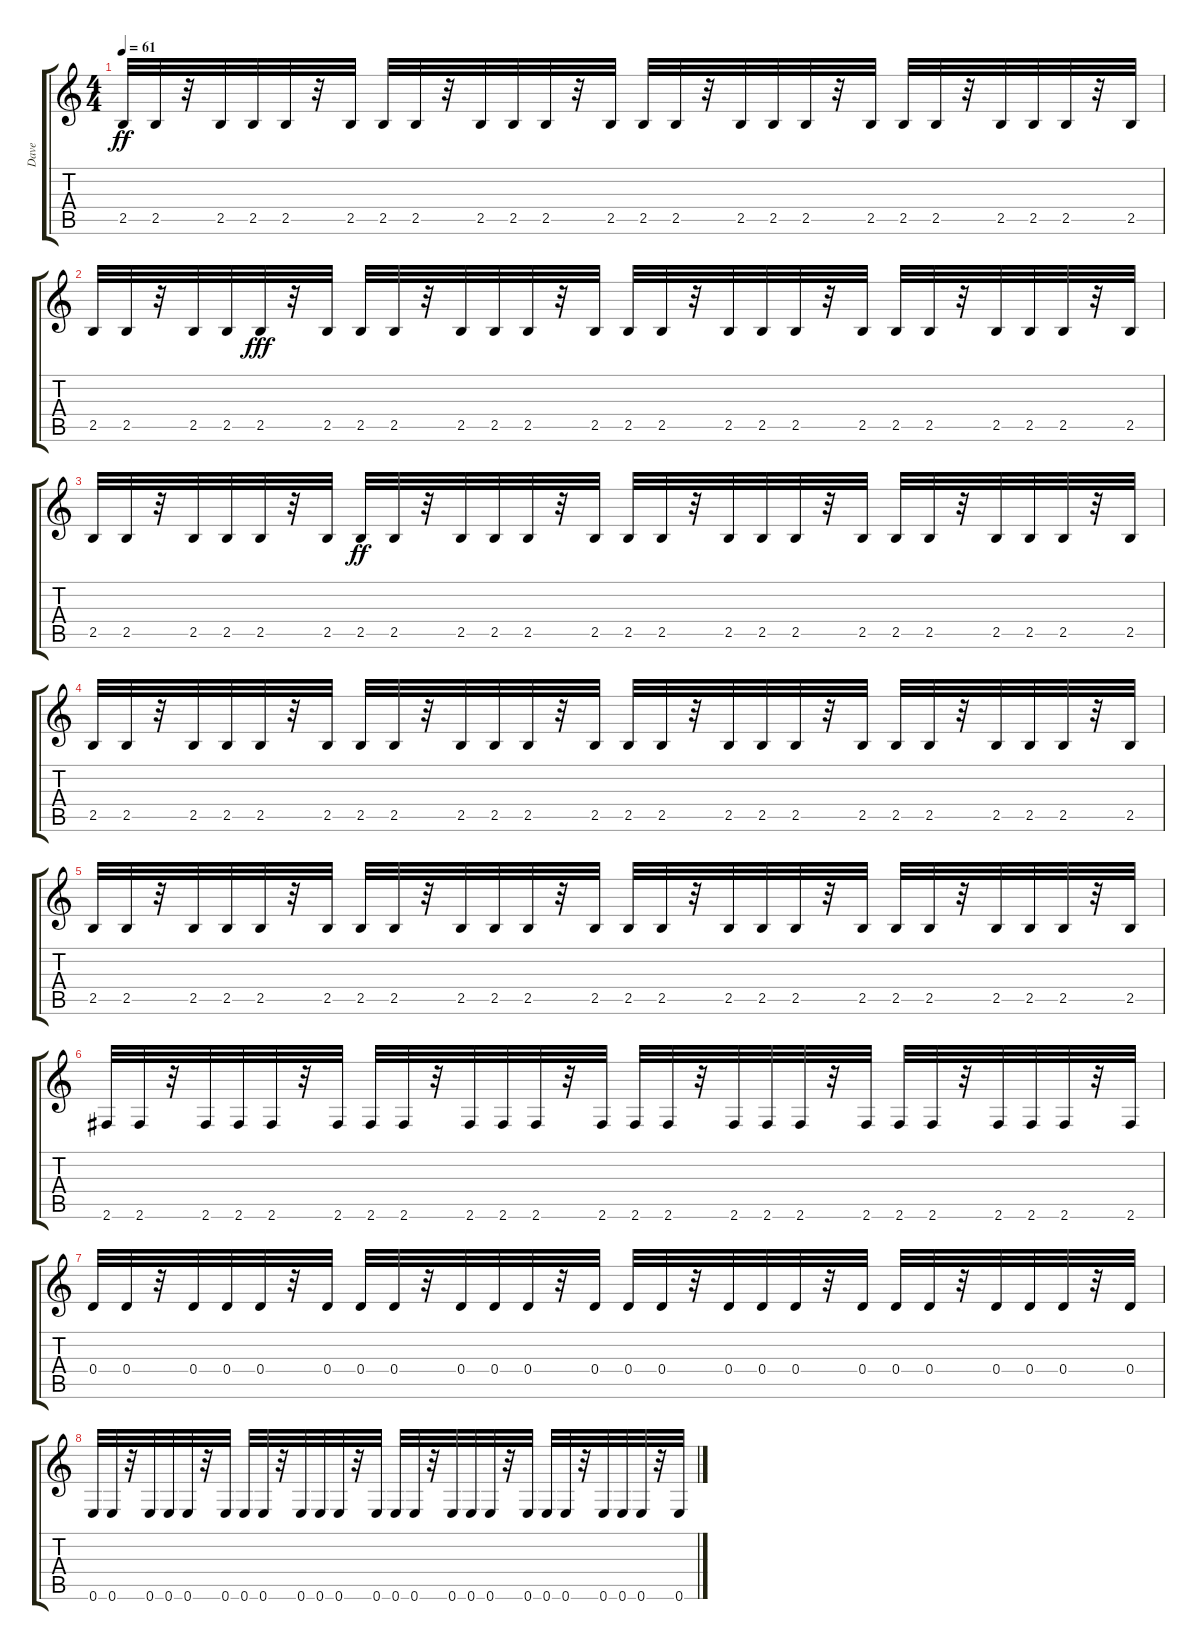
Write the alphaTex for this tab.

\track ("Dave" "Dave") {instrument electricguitarjazz}
\staff {score tabs}
\tuning (E4 B3 G3 D3 A2 E2) {hide}
\ts (4 4)
\tempo 61
\clef g2
\ks c
2.5.32{dy ff} 2.5.32 r.32 2.5.32{volume 14} 2.5.32 2.5.32 r.32 2.5.32 2.5.32 2.5.32 r.32 2.5.32 2.5.32 2.5.32 r.32 2.5.32 2.5.32 2.5.32 r.32 2.5.32 2.5.32 2.5.32 r.32 2.5.32 2.5.32 2.5.32 r.32 2.5.32 2.5.32 2.5.32 r.32 2.5.32 |
2.5.32 2.5.32 r.32 2.5.32 2.5.32 2.5.32{dy fff} r.32 2.5.32 2.5.32 2.5.32 r.32 2.5.32 2.5.32 2.5.32 r.32 2.5.32 2.5.32 2.5.32 r.32 2.5.32 2.5.32 2.5.32 r.32 2.5.32 2.5.32 2.5.32 r.32 2.5.32 2.5.32 2.5.32 r.32 2.5.32 |
2.5.32 2.5.32 r.32 2.5.32 2.5.32 2.5.32 r.32 2.5.32 2.5.32{dy ff} 2.5.32 r.32 2.5.32 2.5.32 2.5.32 r.32 2.5.32 2.5.32 2.5.32 r.32 2.5.32 2.5.32 2.5.32 r.32 2.5.32 2.5.32 2.5.32 r.32 2.5.32 2.5.32 2.5.32 r.32 2.5.32 |
2.5.32 2.5.32 r.32 2.5.32 2.5.32 2.5.32 r.32 2.5.32 2.5.32 2.5.32 r.32 2.5.32 2.5.32 2.5.32 r.32 2.5.32 2.5.32 2.5.32 r.32 2.5.32 2.5.32 2.5.32 r.32 2.5.32 2.5.32 2.5.32 r.32 2.5.32 2.5.32 2.5.32 r.32 2.5.32 |
2.5.32 2.5.32 r.32 2.5.32 2.5.32 2.5.32 r.32 2.5.32 2.5.32 2.5.32 r.32 2.5.32 2.5.32 2.5.32 r.32 2.5.32 2.5.32 2.5.32 r.32 2.5.32 2.5.32 2.5.32 r.32 2.5.32 2.5.32 2.5.32 r.32 2.5.32 2.5.32 2.5.32 r.32 2.5.32 |
2.6.32 2.6.32 r.32 2.6.32 2.6.32 2.6.32 r.32 2.6.32 2.6.32 2.6.32 r.32 2.6.32 2.6.32 2.6.32 r.32 2.6.32 2.6.32 2.6.32 r.32 2.6.32 2.6.32 2.6.32 r.32 2.6.32 2.6.32 2.6.32 r.32 2.6.32 2.6.32 2.6.32 r.32 2.6.32 |
0.4.32 0.4.32 r.32 0.4.32 0.4.32 0.4.32 r.32 0.4.32 0.4.32 0.4.32 r.32 0.4.32 0.4.32 0.4.32 r.32 0.4.32 0.4.32 0.4.32 r.32 0.4.32 0.4.32 0.4.32 r.32 0.4.32 0.4.32 0.4.32 r.32 0.4.32 0.4.32 0.4.32 r.32 0.4.32 |
0.6.32 0.6.32 r.32 0.6.32 0.6.32 0.6.32 r.32 0.6.32 0.6.32 0.6.32 r.32 0.6.32 0.6.32 0.6.32 r.32 0.6.32 0.6.32 0.6.32 r.32 0.6.32 0.6.32 0.6.32 r.32 0.6.32 0.6.32 0.6.32 r.32 0.6.32 0.6.32 0.6.32 r.32 0.6.32
